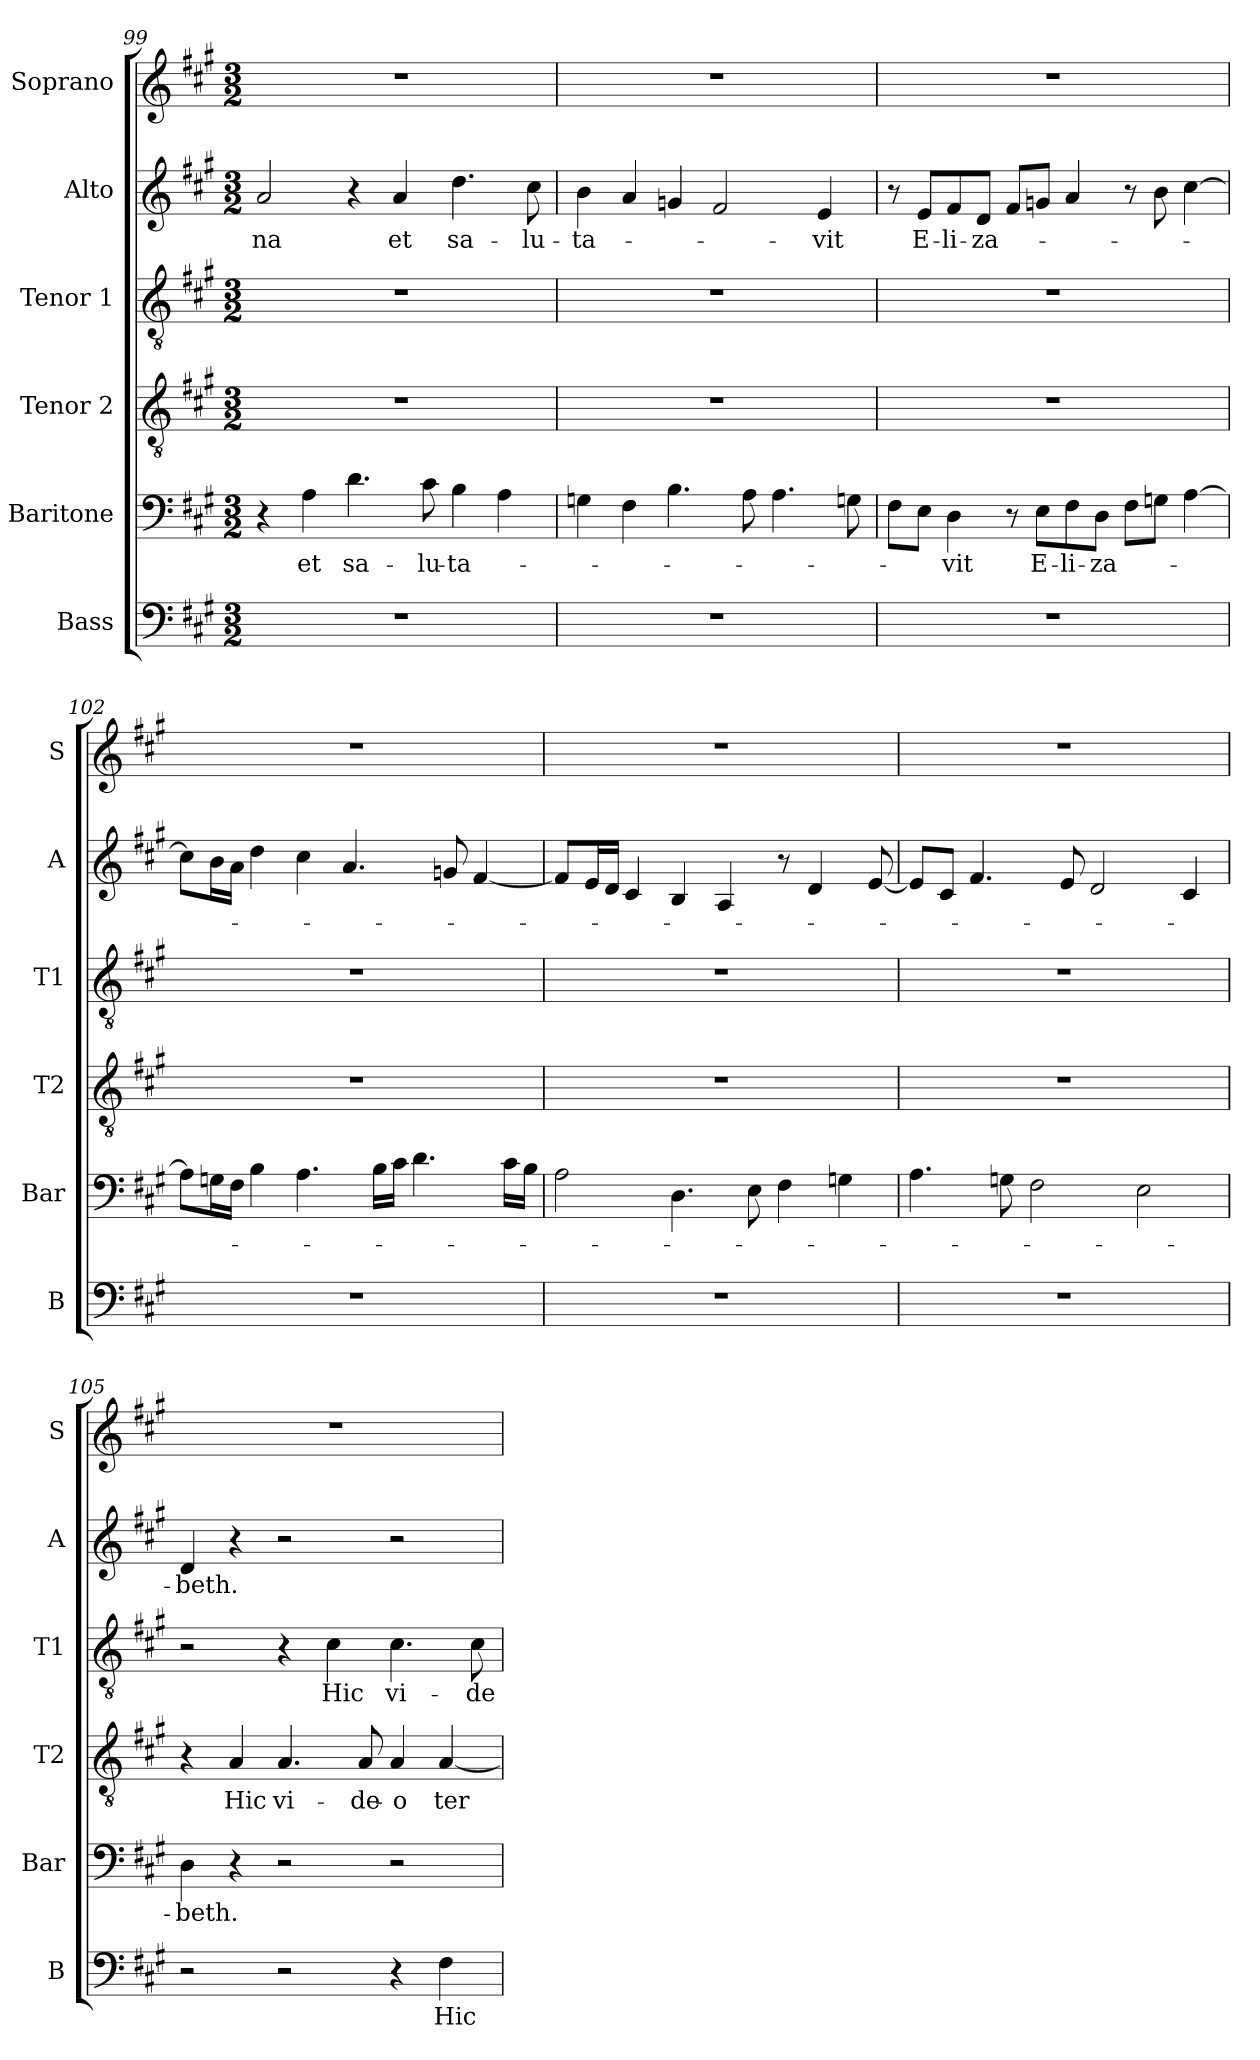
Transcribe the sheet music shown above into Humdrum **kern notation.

**kern	**text	**kern	**text	**kern	**text	**kern	**text	**kern	**text	**kern
*part6	*part6	*part5	*part5	*part4	*part4	*part3	*part3	*part2	*part2	*part1
*staff6	*staff6	*staff5	*staff5	*staff4	*staff4	*staff3	*staff3	*staff2	*staff2	*staff1
*I"Bass	*	*I"Baritone	*	*I"Tenor 2	*	*I"Tenor 1	*	*I"Alto	*	*I"Soprano
*I'B	*	*I'Bar	*	*I'T2	*	*I'T1	*	*I'A	*	*I'S
*clefF4	*	*clefF4	*	*clefGv2	*	*clefGv2	*	*clefG2	*	*clefG2
*k[f#c#g#]	*	*k[f#c#g#]	*	*k[f#c#g#]	*	*k[f#c#g#]	*	*k[f#c#g#]	*	*k[f#c#g#]
*M3/2	*	*M3/2	*	*M3/2	*	*M3/2	*	*M3/2	*	*M3/2
=99	=99	=99	=99	=99	=99	=99	=99	=99	=99	=99
1.r	.	4r	.	1.r	.	1.r	.	2a/	-na	1.r
.	.	4A\	et	.	.	.	.	.	.	.
.	.	4.d\	sa-	.	.	.	.	4r	.	.
.	.	.	.	.	.	.	.	4a/	et	.
.	.	8c#\	-lu-	.	.	.	.	.	.	.
.	.	4B\	-ta-	.	.	.	.	4.dd\	sa-	.
.	.	4A\	.	.	.	.	.	.	.	.
.	.	.	.	.	.	.	.	8cc#\	-lu-	.
=100	=100	=100	=100	=100	=100	=100	=100	=100	=100	=100
1.r	.	4Gn\	.	1.r	.	1.r	.	4b\	-ta-	1.r
.	.	4F#\	.	.	.	.	.	4a/	.	.
.	.	4.B\	.	.	.	.	.	4gn/	.	.
.	.	.	.	.	.	.	.	2f#/	.	.
.	.	8A\	.	.	.	.	.	.	.	.
.	.	4.A\	.	.	.	.	.	.	.	.
.	.	.	.	.	.	.	.	4e/	-vit	.
.	.	8Gn\	.	.	.	.	.	.	.	.
=101	=101	=101	=101	=101	=101	=101	=101	=101	=101	=101
1.r	.	8F#\L	.	1.r	.	1.r	.	8r	.	1.r
.	.	8E\J	.	.	.	.	.	8e/L	E-	.
.	.	4D\	-vit	.	.	.	.	8f#/	-li-	.
.	.	.	.	.	.	.	.	8d/J	-za-	.
.	.	8r	.	.	.	.	.	8f#/L	.	.
.	.	8E\L	E-	.	.	.	.	8gn/J	.	.
.	.	8F#\	-li-	.	.	.	.	4a/	.	.
.	.	8D\J	-za-	.	.	.	.	.	.	.
.	.	8F#\L	.	.	.	.	.	8r	.	.
.	.	8Gn\J	.	.	.	.	.	8b\	.	.
.	.	[4A\	.	.	.	.	.	[4cc#\	.	.
=102	=102	=102	=102	=102	=102	=102	=102	=102	=102	=102
1.r	.	8A\L]	.	1.r	.	1.r	.	8cc#\L]	.	1.r
.	.	16Gn\L	.	.	.	.	.	16b\L	.	.
.	.	16F#\JJ	.	.	.	.	.	16a\JJ	.	.
.	.	4B\	.	.	.	.	.	4dd\	.	.
.	.	4.A\	.	.	.	.	.	4cc#\	.	.
.	.	.	.	.	.	.	.	4.a/	.	.
.	.	16B\LL	.	.	.	.	.	.	.	.
.	.	16c#\JJ	.	.	.	.	.	.	.	.
.	.	4.d\	.	.	.	.	.	.	.	.
.	.	.	.	.	.	.	.	8gn/	.	.
.	.	.	.	.	.	.	.	[4f#/	.	.
.	.	16c#\LL	.	.	.	.	.	.	.	.
.	.	16B\JJ	.	.	.	.	.	.	.	.
=103	=103	=103	=103	=103	=103	=103	=103	=103	=103	=103
1.r	.	2A\	.	1.r	.	1.r	.	8f#/L]	.	1.r
.	.	.	.	.	.	.	.	16e/L	.	.
.	.	.	.	.	.	.	.	16d/JJ	.	.
.	.	.	.	.	.	.	.	4c#/	.	.
.	.	4.D\	.	.	.	.	.	4B/	.	.
.	.	.	.	.	.	.	.	4A/	.	.
.	.	8E\	.	.	.	.	.	.	.	.
.	.	4F#\	.	.	.	.	.	8r	.	.
.	.	.	.	.	.	.	.	4d/	.	.
.	.	4Gn\	.	.	.	.	.	.	.	.
.	.	.	.	.	.	.	.	[8e/	.	.
=104	=104	=104	=104	=104	=104	=104	=104	=104	=104	=104
1.r	.	4.A\	.	1.r	.	1.r	.	8e/L]	.	1.r
.	.	.	.	.	.	.	.	8c#/J	.	.
.	.	.	.	.	.	.	.	4.f#/	.	.
.	.	8Gn\	.	.	.	.	.	.	.	.
.	.	2F#\	.	.	.	.	.	.	.	.
.	.	.	.	.	.	.	.	8e/	.	.
.	.	.	.	.	.	.	.	2d/	.	.
.	.	2E\	.	.	.	.	.	.	.	.
.	.	.	.	.	.	.	.	4c#/	.	.
=105	=105	=105	=105	=105	=105	=105	=105	=105	=105	=105
2r	.	4D\	-beth.	4r	.	2r	.	4d/	-beth.	1.r
.	.	4r	.	4A/	Hic	.	.	4r	.	.
2r	.	2r	.	4.A/	vi-	4r	.	2r	.	.
.	.	.	.	.	.	4c#\	Hic	.	.	.
.	.	.	.	8A/	-de-	.	.	.	.	.
4r	.	2r	.	4A/	-o	4.c#\	vi-	2r	.	.
4F#\	Hic	.	.	[4A/	ter-	.	.	.	.	.
.	.	.	.	.	.	8c#\	-de-	.	.	.
=	=	=	=	=	=	=	=	=	=	=
*-	*-	*-	*-	*-	*-	*-	*-	*-	*-	*-
